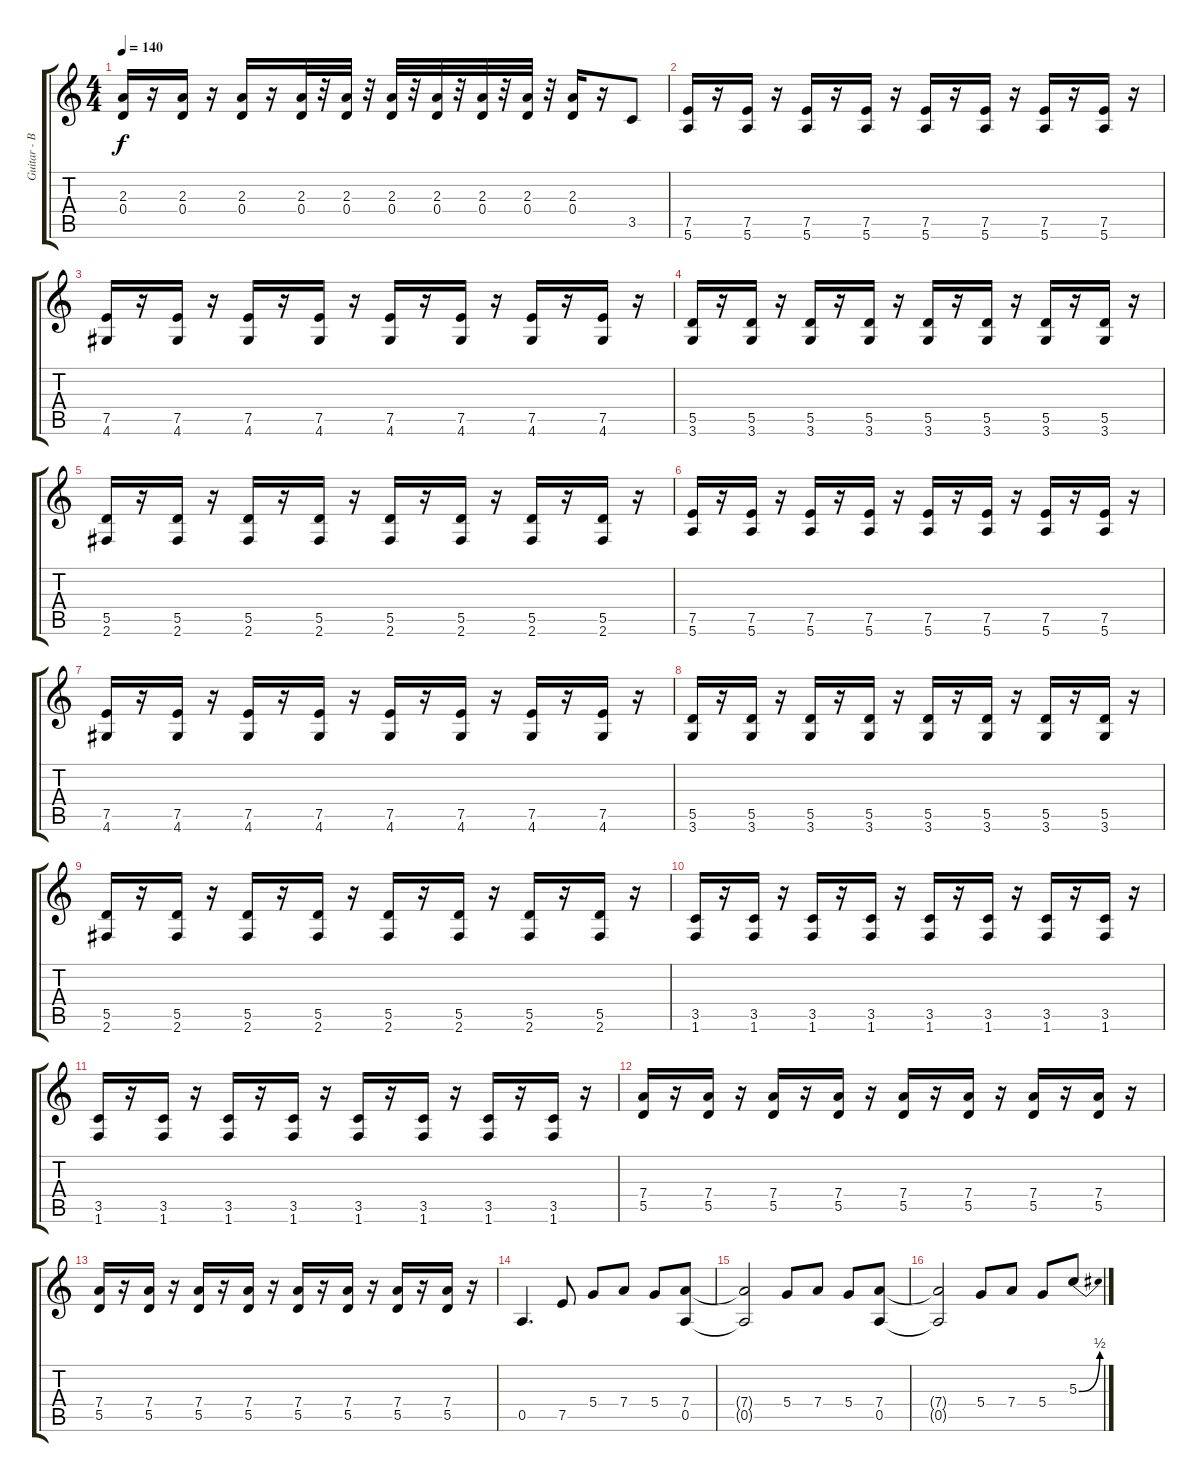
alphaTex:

\track ("Guitar - Blackmore" "Guitar - B") {instrument distortionguitar}
\staff {score tabs}
\tuning (E4 B3 G3 D3 A2 E2) {hide}
\ts (4 4)
\tempo 140
\clef g2
\ks c
(2.3 0.4).16{dy f} r.16 (2.3 0.4).16 r.16 (2.3 0.4).16 r.16 (2.3 0.4).32 r.32 (2.3 0.4).32 r.32 (2.3 0.4).32 r.32 (2.3 0.4).32 r.32 (2.3 0.4).32 r.32 (2.3 0.4).32 r.32 (2.3 0.4).16 r.16 3.5.8 |
(7.5 5.6).16 r.16 (7.5 5.6).16 r.16 (7.5 5.6).16 r.16 (7.5 5.6).16 r.16 (7.5 5.6).16 r.16 (7.5 5.6).16 r.16 (7.5 5.6).16 r.16 (7.5 5.6).16 r.16 |
(7.5 4.6).16 r.16 (7.5 4.6).16 r.16 (7.5 4.6).16 r.16 (7.5 4.6).16 r.16 (7.5 4.6).16 r.16 (7.5 4.6).16 r.16 (7.5 4.6).16 r.16 (7.5 4.6).16 r.16 |
(5.5 3.6).16 r.16 (5.5 3.6).16 r.16 (5.5 3.6).16 r.16 (5.5 3.6).16 r.16 (5.5 3.6).16 r.16 (5.5 3.6).16 r.16 (5.5 3.6).16 r.16 (5.5 3.6).16 r.16 |
(5.5 2.6).16 r.16 (5.5 2.6).16 r.16 (5.5 2.6).16 r.16 (5.5 2.6).16 r.16 (5.5 2.6).16 r.16 (5.5 2.6).16 r.16 (5.5 2.6).16 r.16 (5.5 2.6).16 r.16 |
(7.5 5.6).16 r.16 (7.5 5.6).16 r.16 (7.5 5.6).16 r.16 (7.5 5.6).16 r.16 (7.5 5.6).16 r.16 (7.5 5.6).16 r.16 (7.5 5.6).16 r.16 (7.5 5.6).16 r.16 |
(7.5 4.6).16 r.16 (7.5 4.6).16 r.16 (7.5 4.6).16 r.16 (7.5 4.6).16 r.16 (7.5 4.6).16 r.16 (7.5 4.6).16 r.16 (7.5 4.6).16 r.16 (7.5 4.6).16 r.16 |
(5.5 3.6).16 r.16 (5.5 3.6).16 r.16 (5.5 3.6).16 r.16 (5.5 3.6).16 r.16 (5.5 3.6).16 r.16 (5.5 3.6).16 r.16 (5.5 3.6).16 r.16 (5.5 3.6).16 r.16 |
(5.5 2.6).16 r.16 (5.5 2.6).16 r.16 (5.5 2.6).16 r.16 (5.5 2.6).16 r.16 (5.5 2.6).16 r.16 (5.5 2.6).16 r.16 (5.5 2.6).16 r.16 (5.5 2.6).16 r.16 |
(3.5 1.6).16 r.16 (3.5 1.6).16 r.16 (3.5 1.6).16 r.16 (3.5 1.6).16 r.16 (3.5 1.6).16 r.16 (3.5 1.6).16 r.16 (3.5 1.6).16 r.16 (3.5 1.6).16 r.16 |
(3.5 1.6).16 r.16 (3.5 1.6).16 r.16 (3.5 1.6).16 r.16 (3.5 1.6).16 r.16 (3.5 1.6).16 r.16 (3.5 1.6).16 r.16 (3.5 1.6).16 r.16 (3.5 1.6).16 r.16 |
(7.4 5.5).16 r.16 (7.4 5.5).16 r.16 (7.4 5.5).16 r.16 (7.4 5.5).16 r.16 (7.4 5.5).16 r.16 (7.4 5.5).16 r.16 (7.4 5.5).16 r.16 (7.4 5.5).16 r.16 |
(7.4 5.5).16 r.16 (7.4 5.5).16 r.16 (7.4 5.5).16 r.16 (7.4 5.5).16 r.16 (7.4 5.5).16 r.16 (7.4 5.5).16 r.16 (7.4 5.5).16 r.16 (7.4 5.5).16 r.16 |
0.5.4{d volume 11} 7.5.8 5.4.8 7.4.8 5.4.8 (7.4 0.5).8 |
(7.4{t} 0.5{t}).2 5.4.8 7.4.8 5.4.8 (7.4 0.5).8 |
(7.4{t} 0.5{t}).2 5.4.8 7.4.8 5.4.8 5.3{be (bend 0 0 60 2)}.8
